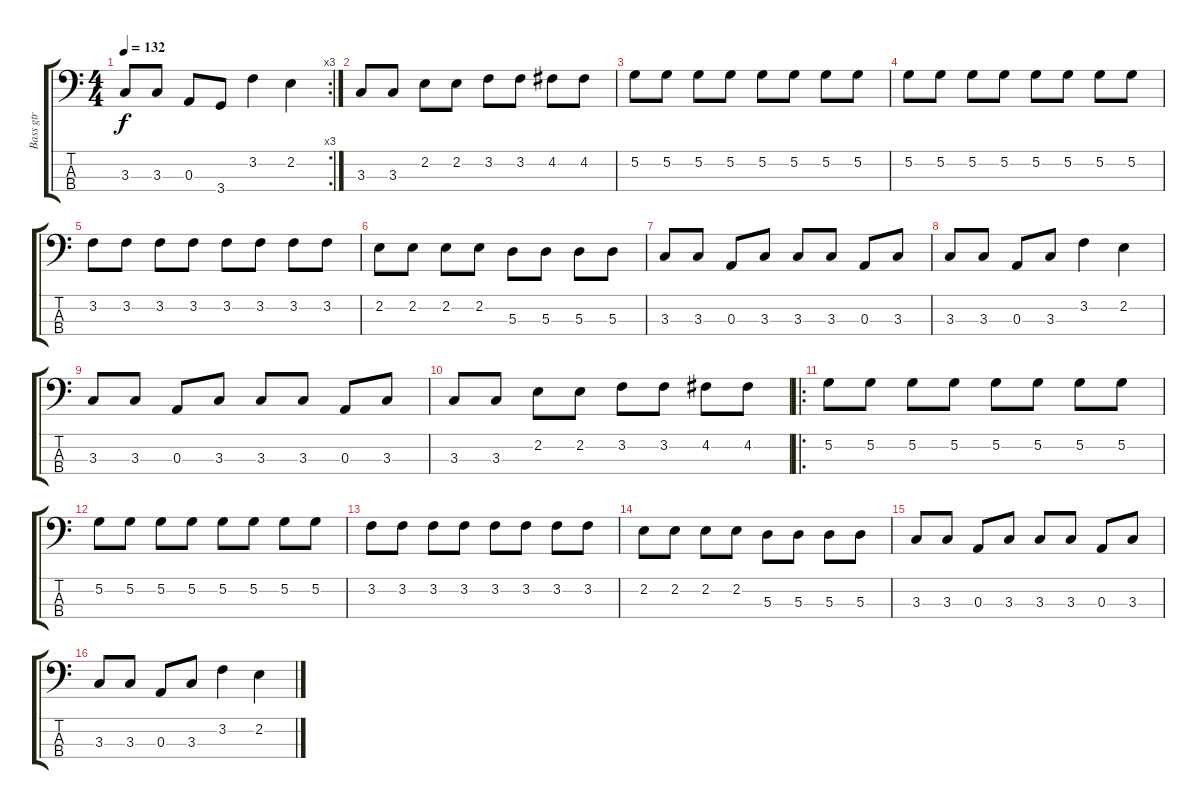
\track ("Bass gtr" "Bass gtr") {instrument electricbassfinger}
\staff {score tabs}
\tuning (G2 D2 A1 E1) {hide}
\rc 3
\ts (4 4)
\tempo 132
\clef f4
\ks c
3.3.8{dy f} 3.3.8 0.3.8 3.4.8 3.2.4 2.2.4 |
3.3.8 3.3.8 2.2.8 2.2.8 3.2.8 3.2.8 4.2.8 4.2.8 |
5.2.8 5.2.8 5.2.8 5.2.8 5.2.8 5.2.8 5.2.8 5.2.8 |
5.2.8 5.2.8 5.2.8 5.2.8 5.2.8 5.2.8 5.2.8 5.2.8 |
3.2.8 3.2.8 3.2.8 3.2.8 3.2.8 3.2.8 3.2.8 3.2.8 |
2.2.8 2.2.8 2.2.8 2.2.8 5.3.8 5.3.8 5.3.8 5.3.8 |
3.3.8 3.3.8 0.3.8 3.3.8 3.3.8 3.3.8 0.3.8 3.3.8 |
3.3.8 3.3.8 0.3.8 3.3.8 3.2.4 2.2.4 |
3.3.8 3.3.8 0.3.8 3.3.8 3.3.8 3.3.8 0.3.8 3.3.8 |
3.3.8 3.3.8 2.2.8 2.2.8 3.2.8 3.2.8 4.2.8 4.2.8 |
\ro
5.2.8 5.2.8 5.2.8 5.2.8 5.2.8 5.2.8 5.2.8 5.2.8 |
5.2.8 5.2.8 5.2.8 5.2.8 5.2.8 5.2.8 5.2.8 5.2.8 |
3.2.8 3.2.8 3.2.8 3.2.8 3.2.8 3.2.8 3.2.8 3.2.8 |
2.2.8 2.2.8 2.2.8 2.2.8 5.3.8 5.3.8 5.3.8 5.3.8 |
3.3.8 3.3.8 0.3.8 3.3.8 3.3.8 3.3.8 0.3.8 3.3.8 |
3.3.8 3.3.8 0.3.8 3.3.8 3.2.4 2.2.4
